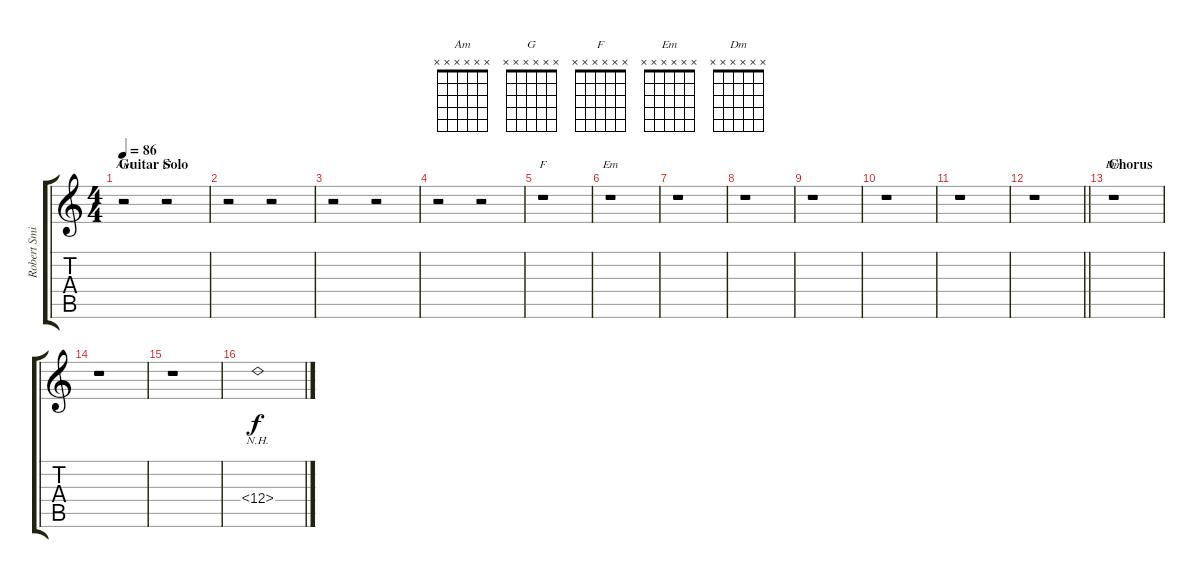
\track ("Robert Smith (Guitar Harmonics)" "Robert Smi") {instrument electricguitarclean}
\staff {score tabs}
\tuning (E4 B3 G3 D3 A2 E2) {hide}
\chord ("Am" x x x x x x)
\chord ("G" x x x x x x)
\chord ("F" x x x x x x)
\chord ("Em" x x x x x x)
\chord ("Dm" x x x x x x)
\ts (4 4)
\section ("" "Guitar Solo")
\tempo 86
\clef g2
\ks c
r.2{ch "Am" dy f} r.2{ch "G"} |
r.2 r.2 |
r.2 r.2 |
r.2 r.2 |
r.1{ch "F"} |
r.1{ch "Em"} |
r.1 |
r.1 |
r.1 |
r.1 |
r.1 |
\barLineRight lightlight
r.1 |
\section ("" "Chorus")
r.1{ch "Dm"} |
r.1 |
r.1 |
12.4{nh}.1
